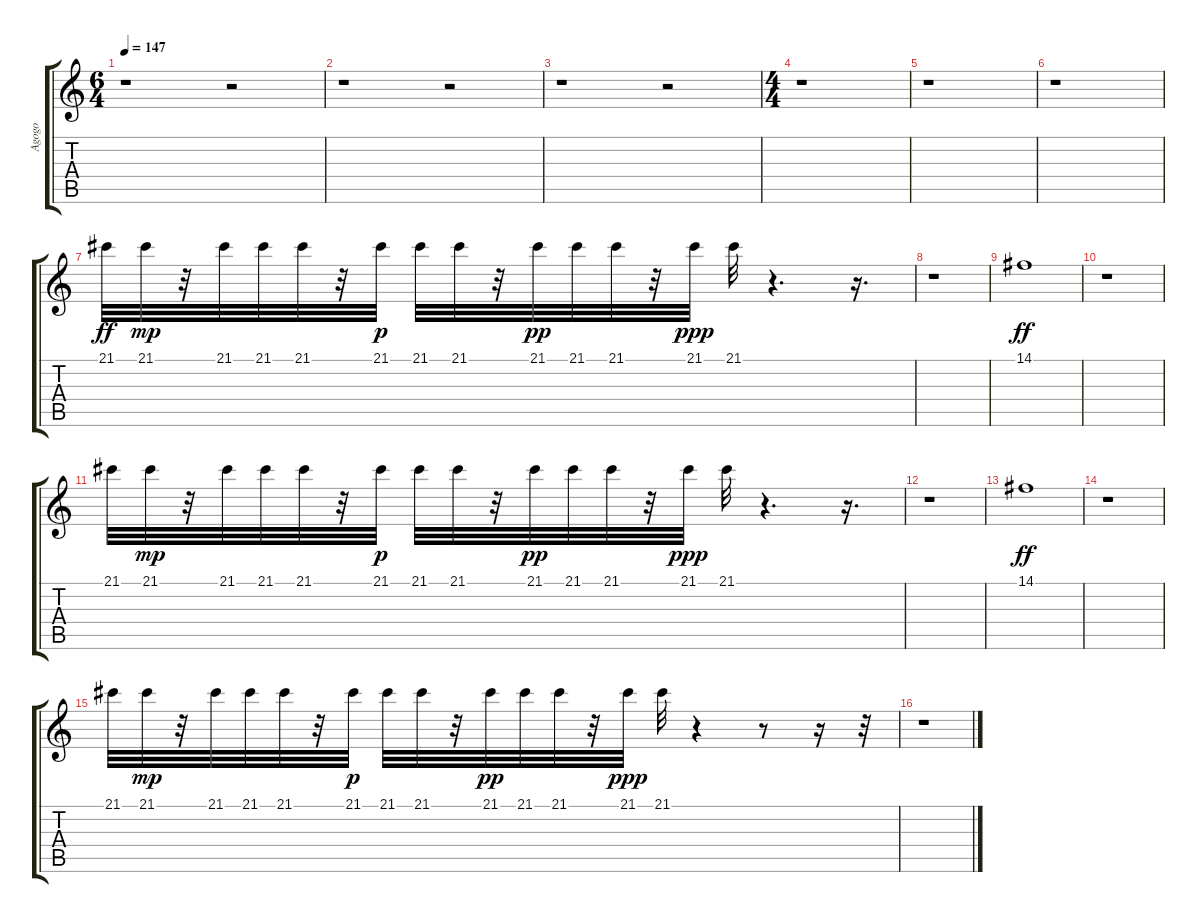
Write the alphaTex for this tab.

\track ("Agogo" "Agogo") {instrument percussiveorgan}
\staff {score tabs}
\tuning (E4 B3 G3 D3 A2 E2) {hide}
\ts (6 4)
\tempo 147
\clef g2
\ks c
r.1{dy f} r.2 |
r.1 r.2 |
r.1 r.2 |
\ts (4 4)
r.1 |
r.1 |
r.1 |
21.1.32{dy ff balance 8 instrument agogo} 21.1.32{dy mp balance 1} r.32 21.1.32{balance 15} 21.1.32{balance 1} 21.1.32{balance 15} r.32 21.1.32{dy p balance 1} 21.1.32{balance 15} 21.1.32{balance 1} r.32 21.1.32{dy pp balance 15} 21.1.32{balance 1} 21.1.32{balance 15} r.32 21.1.32{dy ppp balance 1} 21.1.32{balance 15} r.4{d} r.16{d} |
r.1 |
14.1.1{dy ff balance 2 instrument agogo} |
r.1 |
21.1.32{balance 8 instrument agogo} 21.1.32{dy mp balance 1} r.32 21.1.32{balance 15} 21.1.32{balance 1} 21.1.32{balance 15} r.32 21.1.32{dy p balance 1} 21.1.32{balance 15} 21.1.32{balance 1} r.32 21.1.32{dy pp balance 15} 21.1.32{balance 1} 21.1.32{balance 15} r.32 21.1.32{dy ppp balance 1} 21.1.32{balance 15} r.4{d} r.16{d} |
r.1 |
14.1.1{dy ff balance 14 instrument agogo} |
r.1 |
21.1.32{balance 8 instrument agogo} 21.1.32{dy mp balance 1} r.32 21.1.32{balance 15} 21.1.32{balance 1} 21.1.32{balance 15} r.32 21.1.32{dy p balance 1} 21.1.32{balance 15} 21.1.32{balance 1} r.32 21.1.32{dy pp balance 15} 21.1.32{balance 1} 21.1.32{balance 15} r.32 21.1.32{dy ppp balance 1} 21.1.32{balance 15} r.4 r.8 r.16 r.32 |
r.1
